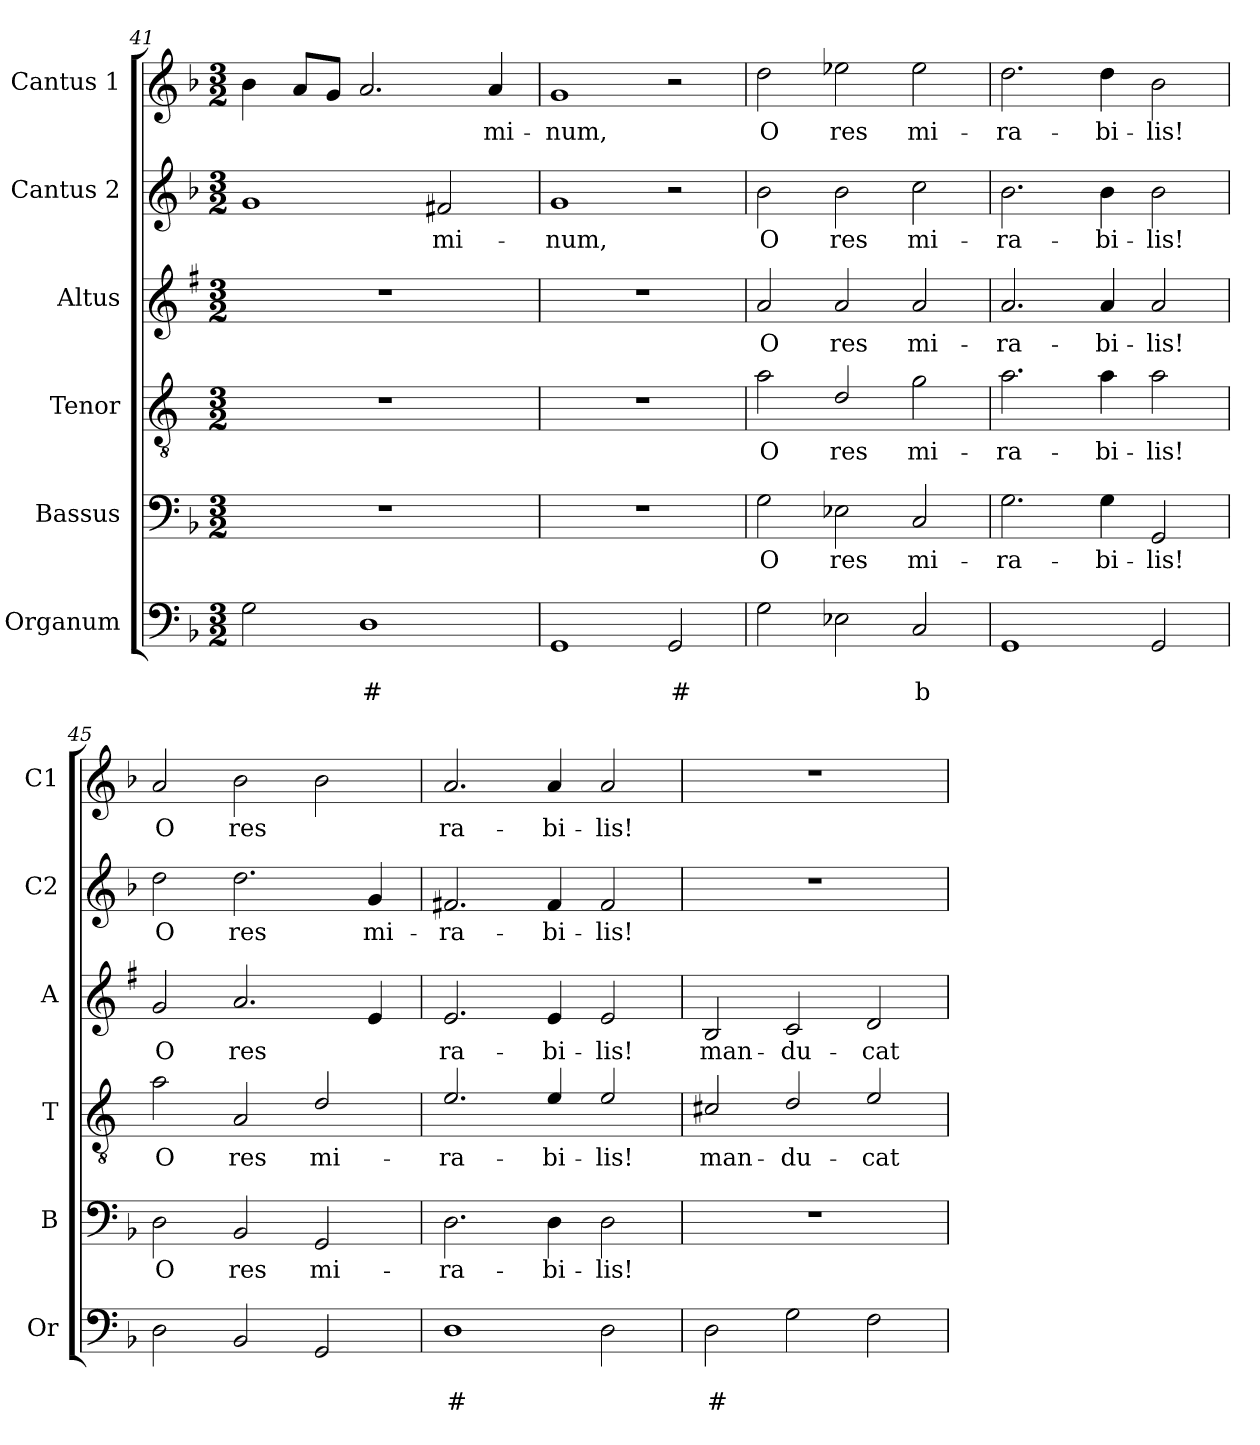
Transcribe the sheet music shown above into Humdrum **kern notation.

**kern	**text	**text	**kern	**text	**kern	**text	**kern	**text	**kern	**text	**kern	**text
*part6	*part6	*part6	*part5	*part5	*part4	*part4	*part3	*part3	*part2	*part2	*part1	*part1
*staff6	*staff6	*staff6	*staff5	*staff5	*staff4	*staff4	*staff3	*staff3	*staff2	*staff2	*staff1	*staff1
*I"Organum	*	*	*I"Bassus	*	*I"Tenor	*	*I"Altus	*	*I"Cantus 2	*	*I"Cantus 1	*
*I'Or	*	*	*I'B	*	*I'T	*	*I'A	*	*I'C2	*	*I'C1	*
*clefF4	*	*	*clefF4	*	*clefGv2	*	*clefG2	*	*clefG2	*	*clefG2	*
*	*	*	*	*	*ITrd4c7	*	*ITrd1c2	*	*	*	*	*
*k[b-]	*	*	*k[b-]	*	*k[b-]	*	*k[b-]	*	*k[b-]	*	*k[b-]	*
*F:	*	*	*F:	*	*F:	*	*F:	*	*F:	*	*F:	*
*M3/2	*	*	*M3/2	*	*M3/2	*	*M3/2	*	*M3/2	*	*M3/2	*
=41	=41	=41	=41	=41	=41	=41	=41	=41	=41	=41	=41	=41
2G\	.	.	1.r	.	1.r	.	1.r	.	1g	.	4b-\	.
.	.	.	.	.	.	.	.	.	.	.	8a/L	.
.	.	.	.	.	.	.	.	.	.	.	8g/J	.
!	!	!LO:LY:b	!	!	!	!	!	!	!	!	!	!
1D	.	#	.	.	.	.	.	.	.	.	2.a/	.
!	!	!	!	!	!	!	!	!	!	!LO:LY:b	!	!
.	.	.	.	.	.	.	.	.	2f#X/	-mi-	.	.
!	!	!	!	!	!	!	!	!	!	!	!	!LO:LY:b
.	.	.	.	.	.	.	.	.	.	.	4a/	-mi-
=42	=42	=42	=42	=42	=42	=42	=42	=42	=42	=42	=42	=42
!	!	!	!	!	!	!	!	!	!	!LO:LY:b	!	!LO:LY:b
1GG	.	.	1.r	.	1.r	.	1.r	.	1g	-num,	1g	-num,
!	!	!LO:LY:b	!	!	!	!	!	!	!	!	!	!
2GG/	.	#	.	.	.	.	.	.	2r	.	2r	.
!!LO:LB:g=z
=43	=43	=43	=43	=43	=43	=43	=43	=43	=43	=43	=43	=43
!	!	!	!	!LO:LY:b	!	!LO:LY:b	!	!LO:LY:b	!	!LO:LY:b	!	!LO:LY:b
2G\	.	.	2G\	O	2d\	O	2g/	O	2b-\	O	2dd\	O
!	!	!	!	!LO:LY:b	!	!LO:LY:b	!	!LO:LY:b	!	!LO:LY:b	!	!LO:LY:b
2E-X\	.	.	2E-X\	res	2G/	res	2g/	res	2b-\	res	2ee-X\	res
!	!	!LO:LY:b	!	!LO:LY:b	!	!LO:LY:b	!	!LO:LY:b	!	!LO:LY:b	!	!LO:LY:b
2C/	.	b	2C/	mi-	2c\	mi-	2g/	mi-	2cc\	mi-	2ee-\	mi-
=44	=44	=44	=44	=44	=44	=44	=44	=44	=44	=44	=44	=44
!	!	!	!	!LO:LY:b	!	!LO:LY:b	!	!LO:LY:b	!	!LO:LY:b	!	!LO:LY:b
1GG	.	.	2.G\	-ra-	2.d\	-ra-	2.g/	-ra-	2.b-\	-ra-	2.dd\	-ra-
!	!	!	!	!LO:LY:b	!	!LO:LY:b	!	!LO:LY:b	!	!LO:LY:b	!	!LO:LY:b
.	.	.	4G\	-bi-	4d\	-bi-	4g/	-bi-	4b-\	-bi-	4dd\	-bi-
!	!	!	!	!LO:LY:b	!	!LO:LY:b	!	!LO:LY:b	!	!LO:LY:b	!	!LO:LY:b
2GG/	.	.	2GG/	-lis!	2d\	-lis!	2g/	-lis!	2b-\	-lis!	2b-\	-lis!
=45	=45	=45	=45	=45	=45	=45	=45	=45	=45	=45	=45	=45
!	!	!	!	!LO:LY:b	!	!LO:LY:b	!	!LO:LY:b	!	!LO:LY:b	!	!LO:LY:b
2D\	.	.	2D\	O	2d\	O	2f/	O	2dd\	O	2a/	O
!	!	!	!	!LO:LY:b	!	!LO:LY:b	!	!LO:LY:b	!	!LO:LY:b	!	!LO:LY:b
2BB-/	.	.	2BB-/	res	2D/	res	2.g/	res	2.dd\	res	2b-\	res
!	!	!	!	!LO:LY:b	!	!LO:LY:b	!	!	!	!	!	!
2GG/	.	.	2GG/	mi-	2G/	mi-	.	.	.	.	2b-\	.
!	!	!	!	!	!	!	!	!	!	!LO:LY:b	!	!
.	.	.	.	.	.	.	4d/	.	4g/	mi-	.	.
=46	=46	=46	=46	=46	=46	=46	=46	=46	=46	=46	=46	=46
!	!	!LO:LY:b	!	!LO:LY:b	!	!LO:LY:b	!	!LO:LY:b	!	!LO:LY:b	!	!LO:LY:b
1D	.	#	2.D\	-ra-	2.A/	-ra-	2.d/	ra-	2.f#X/	-ra-	2.a/	ra-
!	!	!	!	!LO:LY:b	!	!LO:LY:b	!	!LO:LY:b	!	!LO:LY:b	!	!LO:LY:b
.	.	.	4D\	-bi-	4A/	-bi-	4d/	-bi-	4f#/	-bi-	4a/	-bi-
!	!	!	!	!LO:LY:b	!	!LO:LY:b	!	!LO:LY:b	!	!LO:LY:b	!	!LO:LY:b
2D\	.	.	2D\	-lis!	2A/	-lis!	2d/	-lis!	2f#/	-lis!	2a/	-lis!
=47	=47	=47	=47	=47	=47	=47	=47	=47	=47	=47	=47	=47
!	!	!LO:LY:b	!	!	!	!LO:LY:b	!	!LO:LY:b	!	!	!	!
2D\	.	#	1.r	.	2F#X/	man-	2A/	man-	1.r	.	1.r	.
!	!	!	!	!	!	!LO:LY:b	!	!LO:LY:b	!	!	!	!
2G\	.	.	.	.	2G/	-du-	2B-/	-du-	.	.	.	.
!	!	!	!	!	!	!LO:LY:b	!	!LO:LY:b	!	!	!	!
2F\	.	.	.	.	2A/	-cat	2c/	-cat	.	.	.	.
=	=	=	=	=	=	=	=	=	=	=	=	=
*-	*-	*-	*-	*-	*-	*-	*-	*-	*-	*-	*-	*-
